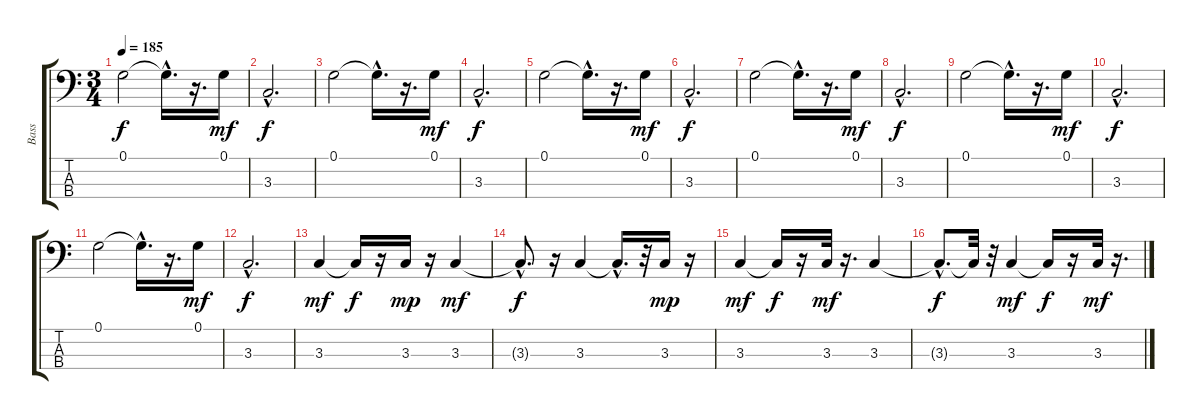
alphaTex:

\track ("Bass   " "Bass   ") {instrument slapbass1}
\staff {score tabs}
\tuning (G2 D2 A1 E1) {hide}
\ts (3 4)
\tempo 185
\clef f4
\ks c
0.1.2{dy f} 0.1{hac t}.16{d} r.16{d} 0.1.16{dy mf} |
3.3{hac}.2{d dy f} |
0.1.2 0.1{hac t}.16{d} r.16{d} 0.1.16{dy mf} |
3.3{hac}.2{d dy f} |
0.1.2 0.1{hac t}.16{d} r.16{d} 0.1.16{dy mf} |
3.3{hac}.2{d dy f} |
0.1.2 0.1{hac t}.16{d} r.16{d} 0.1.16{dy mf} |
3.3{hac}.2{d dy f} |
0.1.2 0.1{hac t}.16{d} r.16{d} 0.1.16{dy mf} |
3.3{hac}.2{d dy f} |
0.1.2 0.1{hac t}.16{d} r.16{d} 0.1.16{dy mf} |
3.3{hac}.2{d dy f} |
3.3.4{dy mf volume 12 instrument acousticbass} 3.3{t}.16{dy f} r.16 3.3.16{dy mp volume 13} r.16 3.3.4{dy mf volume 13} |
3.3{hac t}.8{d dy f} r.16 3.3.4{volume 15} 3.3{hac t}.16{d} r.32 3.3.16{dy mp} r.16 |
3.3.4{dy mf} 3.3{t}.16{dy f} r.16 3.3.32{dy mf volume 16} r.16{d} 3.3.4 |
3.3{hac t}.8{d dy f} 3.3{t}.32 r.32 3.3.4{dy mf} 3.3{t}.16{dy f} r.16 3.3.32{dy mf} r.16{d}
